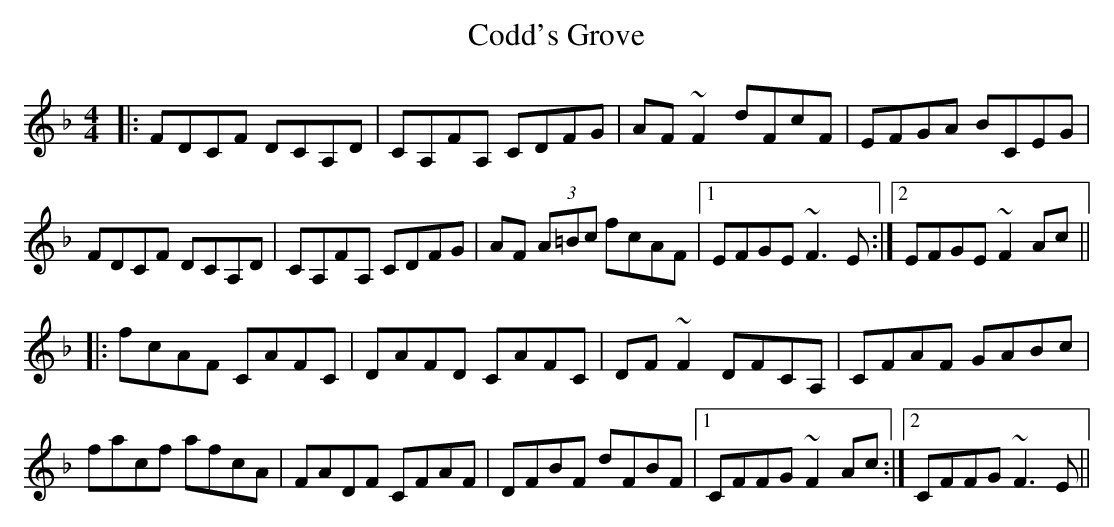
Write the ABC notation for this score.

X:1
T: Codd's Grove
M: 4/4
L: 1/8
K: Fmaj
|:FDCF DCA,D|CA,FA, CDFG|AF~F2 dFcF|EFGA BCEG|
FDCF DCA,D|CA,FA, CDFG|AF (3A=Bc fcAF|1 EFGE ~F3E:|2 EFGE ~F2Ac||
|:fcAF CAFC|DAFD CAFC|DF~F2 DFCA,|CFAF GABc|
facf afcA|FADF CFAF|DFBF dFBF|1 CFFG ~F2Ac:|2 CFFG ~F3E||
